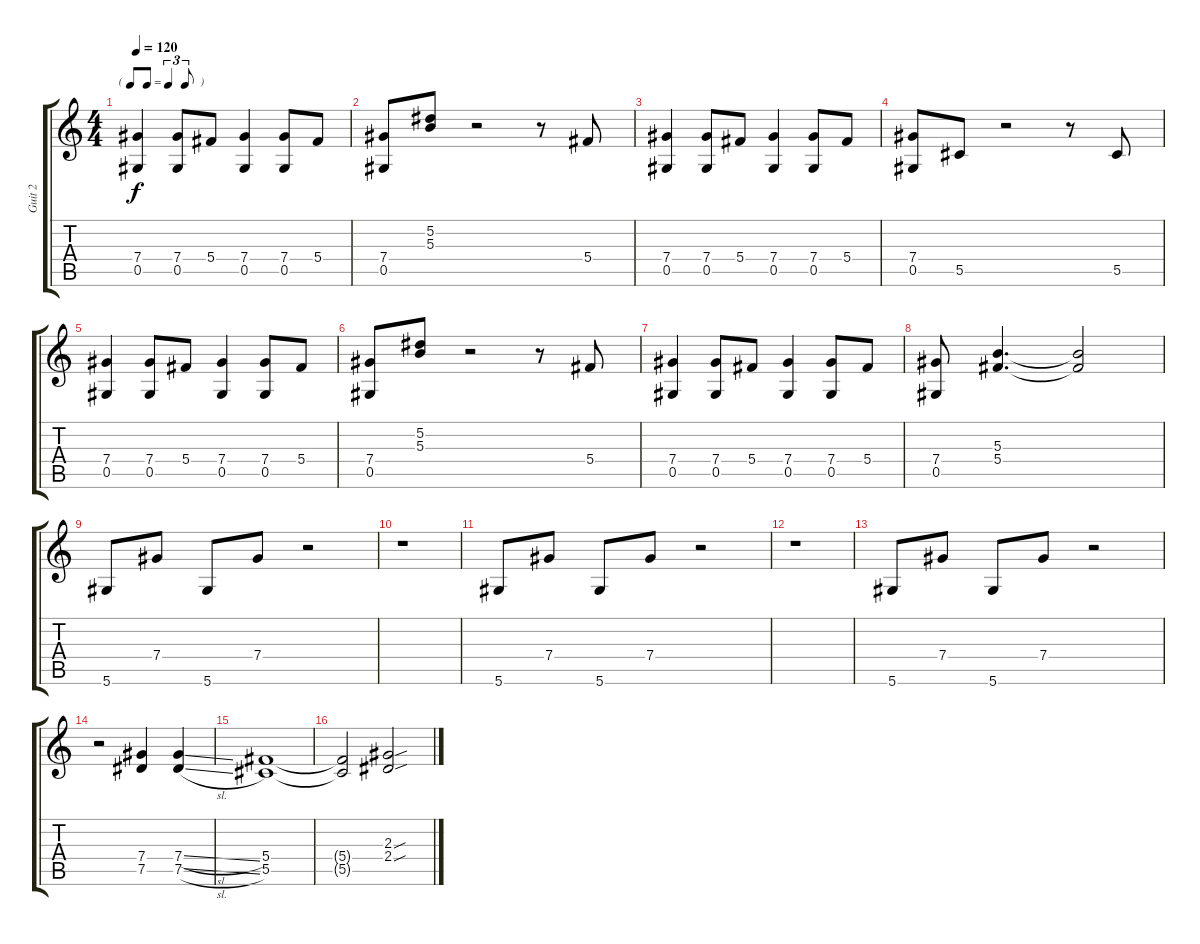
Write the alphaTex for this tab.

\track ("Guit 2" "Guit 2") {instrument distortionguitar}
\staff {score tabs}
\tuning (Eb4 Bb3 Gb3 Db3 Ab2 Eb2) {hide}
\ts (4 4)
\tf triplet8th
\tempo 120
\clef g2
\ks c
(7.4 0.5).4{dy f} (7.4 0.5).8 5.4.8 (7.4 0.5).4 (7.4 0.5).8 5.4.8 |
(7.4 0.5).8 (5.2 5.3).8 r.2 r.8 5.4.8 |
(7.4 0.5).4 (7.4 0.5).8 5.4.8 (7.4 0.5).4 (7.4 0.5).8 5.4.8 |
(7.4 0.5).8 5.5.8 r.2 r.8 5.5.8 |
(7.4 0.5).4 (7.4 0.5).8 5.4.8 (7.4 0.5).4 (7.4 0.5).8 5.4.8 |
(7.4 0.5).8 (5.2 5.3).8 r.2 r.8 5.4.8 |
(7.4 0.5).4 (7.4 0.5).8 5.4.8 (7.4 0.5).4 (7.4 0.5).8 5.4.8 |
(7.4 0.5).8 (5.3 5.4).4{d} (5.3{t} 5.4{t}).2 |
5.6.8 7.4.8 5.6.8 7.4.8 r.2 |
r.1 |
5.6.8 7.4.8 5.6.8 7.4.8 r.2 |
r.1 |
5.6.8 7.4.8 5.6.8 7.4.8 r.2 |
r.2 (7.4 7.5).4 (7.4{sl} 7.5{sl}).4 |
(5.4 5.5).1 |
(5.4{t} 5.5{t}).2 (2.3{sou} 2.4{sou}).2
